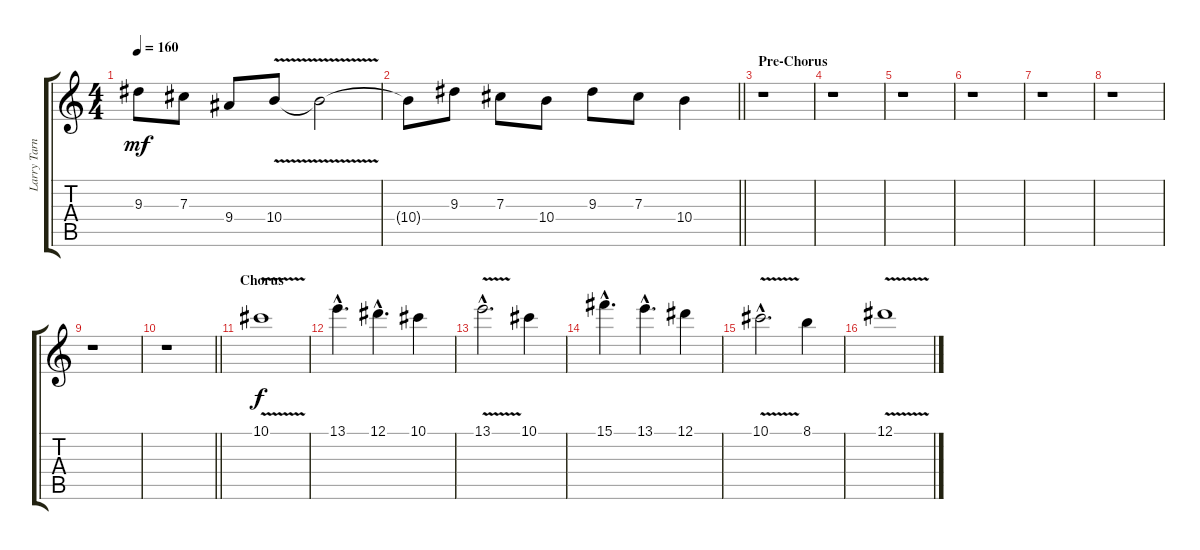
\track ("Larry Tarnowski" "Larry Tarn") {instrument electricguitarclean}
\staff {score tabs}
\tuning (Eb4 Bb3 Gb3 Db3 Ab2 Eb2) {hide}
\ts (4 4)
\tempo 160
\clef g2
\ks c
9.3.8{dy mf} 7.3.8 9.4.8 10.4{v}.8 10.4{t}.2 |
\barLineRight lightlight
10.4{t}.8 9.3.8 7.3.8 10.4.8 9.3.8 7.3.8 10.4.4 |
\section ("" "Pre-Chorus")
r.1 |
r.1 |
r.1 |
r.1 |
r.1 |
r.1 |
r.1 |
\barLineRight lightlight
r.1 |
\section ("" "Chorus")
10.1{v}.1{dy f} |
13.1{hac}.4{d} 12.1{hac}.4{d} 10.1.4 |
13.1{v hac}.2{d} 10.1.4 |
15.1{hac}.4{d} 13.1{hac}.4{d} 12.1.4 |
10.1{v hac}.2{d} 8.1.4 |
12.1{v}.1
